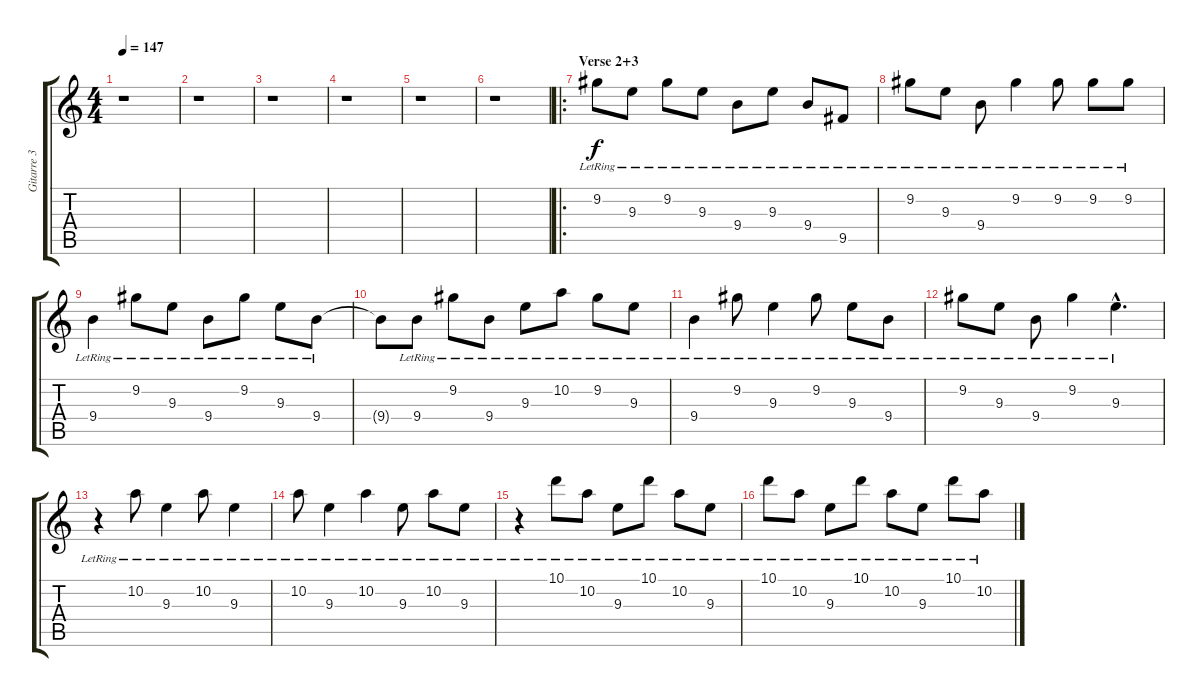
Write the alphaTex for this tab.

\track ("Gitarre 3" "Gitarre 3") {instrument electricguitarclean}
\staff {score tabs}
\tuning (E4 B3 G3 D3 A2 E2) {hide}
\ts (4 4)
\tempo 147
\clef g2
\ks c
r.1{dy f} |
r.1 |
r.1 |
r.1 |
r.1 |
r.1 |
\ro
\section ("" "Verse 2+3")
9.2{lr}.8 9.3{lr}.8 9.2{lr}.8 9.3{lr}.8 9.4{lr}.8 9.3{lr}.8 9.4{lr}.8 9.5{lr}.8 |
9.2{lr}.8 9.3{lr}.8 9.4{lr}.8 9.2{lr}.4 9.2{lr}.8 9.2{lr}.8 9.2{lr}.8 |
9.4{lr}.4 9.2{lr}.8 9.3{lr}.8 9.4{lr}.8 9.2{lr}.8 9.3{lr}.8 9.4{lr}.8 |
9.4{t}.8 9.4{lr}.8 9.2{lr}.8 9.4{lr}.8 9.3{lr}.8 10.2{lr}.8 9.2{lr}.8 9.3{lr}.8 |
9.4{lr}.4 9.2{lr}.8 9.3{lr}.4 9.2{lr}.8 9.3{lr}.8 9.4{lr}.8 |
9.2{lr}.8 9.3{lr}.8 9.4{lr}.8 9.2{lr}.4 9.3{hac lr}.4{d} |
r.4 10.2{lr}.8 9.3{lr}.4 10.2{lr}.8 9.3{lr}.4 |
10.2{lr}.8 9.3{lr}.4 10.2{lr}.4 9.3{lr}.8 10.2{lr}.8 9.3{lr}.8 |
r.4 10.1{lr}.8 10.2{lr}.8 9.3{lr}.8 10.1{lr}.8 10.2{lr}.8 9.3{lr}.8 |
10.1{lr}.8 10.2{lr}.8 9.3{lr}.8 10.1{lr}.8 10.2{lr}.8 9.3{lr}.8 10.1{lr}.8 10.2{lr}.8
